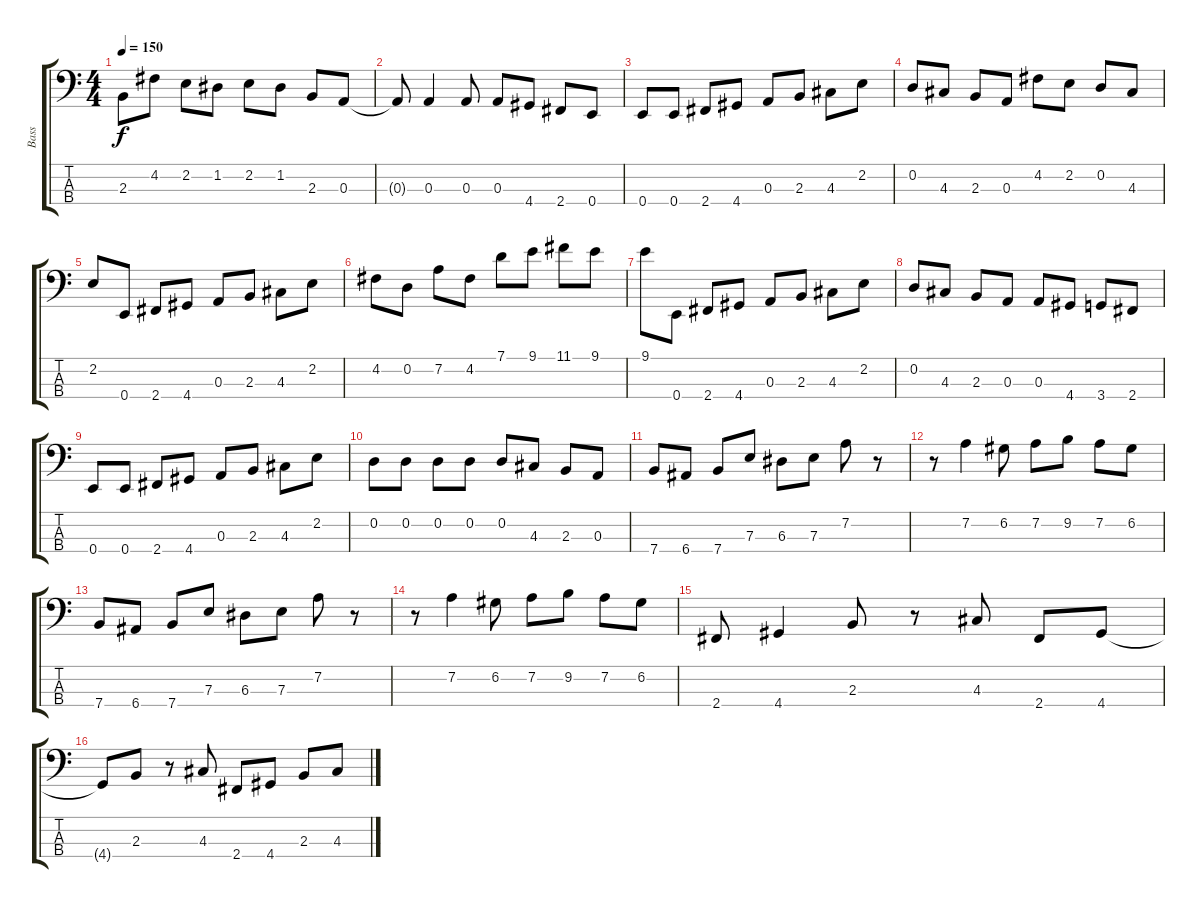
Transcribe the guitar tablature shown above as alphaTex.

\track ("Bass" "Bass") {instrument electricbasspick}
\staff {score tabs}
\tuning (G2 D2 A1 E1) {hide}
\ts (4 4)
\tempo 150
\clef f4
\ks c
2.3.8{dy f} 4.2.8 2.2.8 1.2.8 2.2.8 1.2.8 2.3.8 0.3.8 |
0.3{t}.8 0.3.4 0.3.8 0.3.8 4.4.8 2.4.8 0.4.8 |
0.4.8 0.4.8 2.4.8 4.4.8 0.3.8 2.3.8 4.3.8 2.2.8 |
0.2.8 4.3.8 2.3.8 0.3.8 4.2.8 2.2.8 0.2.8 4.3.8 |
2.2.8 0.4.8 2.4.8 4.4.8 0.3.8 2.3.8 4.3.8 2.2.8 |
4.2.8 0.2.8 7.2.8 4.2.8 7.1.8 9.1.8 11.1.8 9.1.8 |
9.1.8 0.4.8 2.4.8 4.4.8 0.3.8 2.3.8 4.3.8 2.2.8 |
0.2.8 4.3.8 2.3.8 0.3.8 0.3.8 4.4.8 3.4.8 2.4.8 |
0.4.8 0.4.8 2.4.8 4.4.8 0.3.8 2.3.8 4.3.8 2.2.8 |
0.2.8 0.2.8 0.2.8 0.2.8 0.2.8 4.3.8 2.3.8 0.3.8 |
7.4.8 6.4.8 7.4.8 7.3.8 6.3.8 7.3.8 7.2.8 r.8 |
r.8 7.2.4 6.2.8 7.2.8 9.2.8 7.2.8 6.2.8 |
7.4.8 6.4.8 7.4.8 7.3.8 6.3.8 7.3.8 7.2.8 r.8 |
r.8 7.2.4 6.2.8 7.2.8 9.2.8 7.2.8 6.2.8 |
2.4.8 4.4.4 2.3.8 r.8 4.3.8 2.4.8 4.4.8 |
4.4{t}.8 2.3.8 r.8 4.3.8 2.4.8 4.4.8 2.3.8 4.3.8
